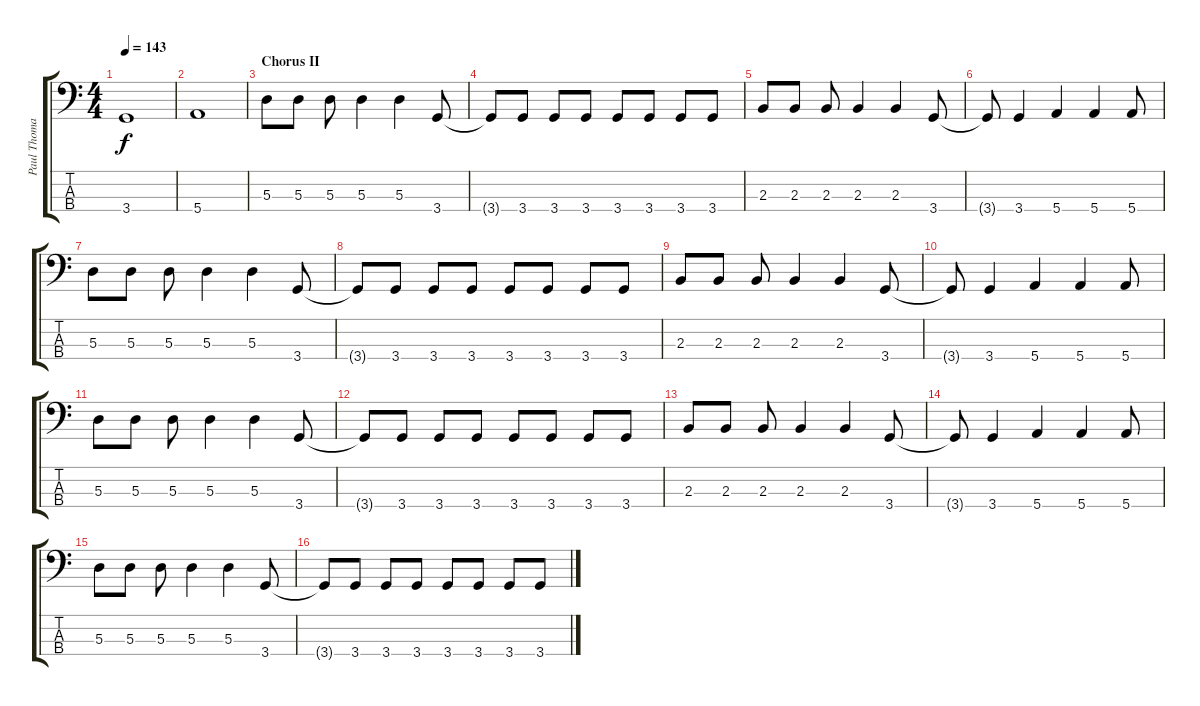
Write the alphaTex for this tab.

\track ("Paul Thomas - Bass" "Paul Thoma") {instrument electricbassfinger}
\staff {score tabs}
\tuning (G2 D2 A1 E1) {hide}
\ts (4 4)
\tempo 143
\clef f4
\ks c
3.4.1{dy f} |
5.4.1 |
\section ("" "Chorus II")
5.3.8 5.3.8 5.3.8 5.3.4 5.3.4 3.4.8 |
3.4{t}.8 3.4.8 3.4.8 3.4.8 3.4.8 3.4.8 3.4.8 3.4.8 |
2.3.8 2.3.8 2.3.8 2.3.4 2.3.4 3.4.8 |
3.4{t}.8 3.4.4 5.4.4 5.4.4 5.4.8 |
5.3.8 5.3.8 5.3.8 5.3.4 5.3.4 3.4.8 |
3.4{t}.8 3.4.8 3.4.8 3.4.8 3.4.8 3.4.8 3.4.8 3.4.8 |
2.3.8 2.3.8 2.3.8 2.3.4 2.3.4 3.4.8 |
3.4{t}.8 3.4.4 5.4.4 5.4.4 5.4.8 |
5.3.8 5.3.8 5.3.8 5.3.4 5.3.4 3.4.8 |
3.4{t}.8 3.4.8 3.4.8 3.4.8 3.4.8 3.4.8 3.4.8 3.4.8 |
2.3.8 2.3.8 2.3.8 2.3.4 2.3.4 3.4.8 |
3.4{t}.8 3.4.4 5.4.4 5.4.4 5.4.8 |
5.3.8 5.3.8 5.3.8 5.3.4 5.3.4 3.4.8 |
3.4{t}.8 3.4.8 3.4.8 3.4.8 3.4.8 3.4.8 3.4.8 3.4.8
